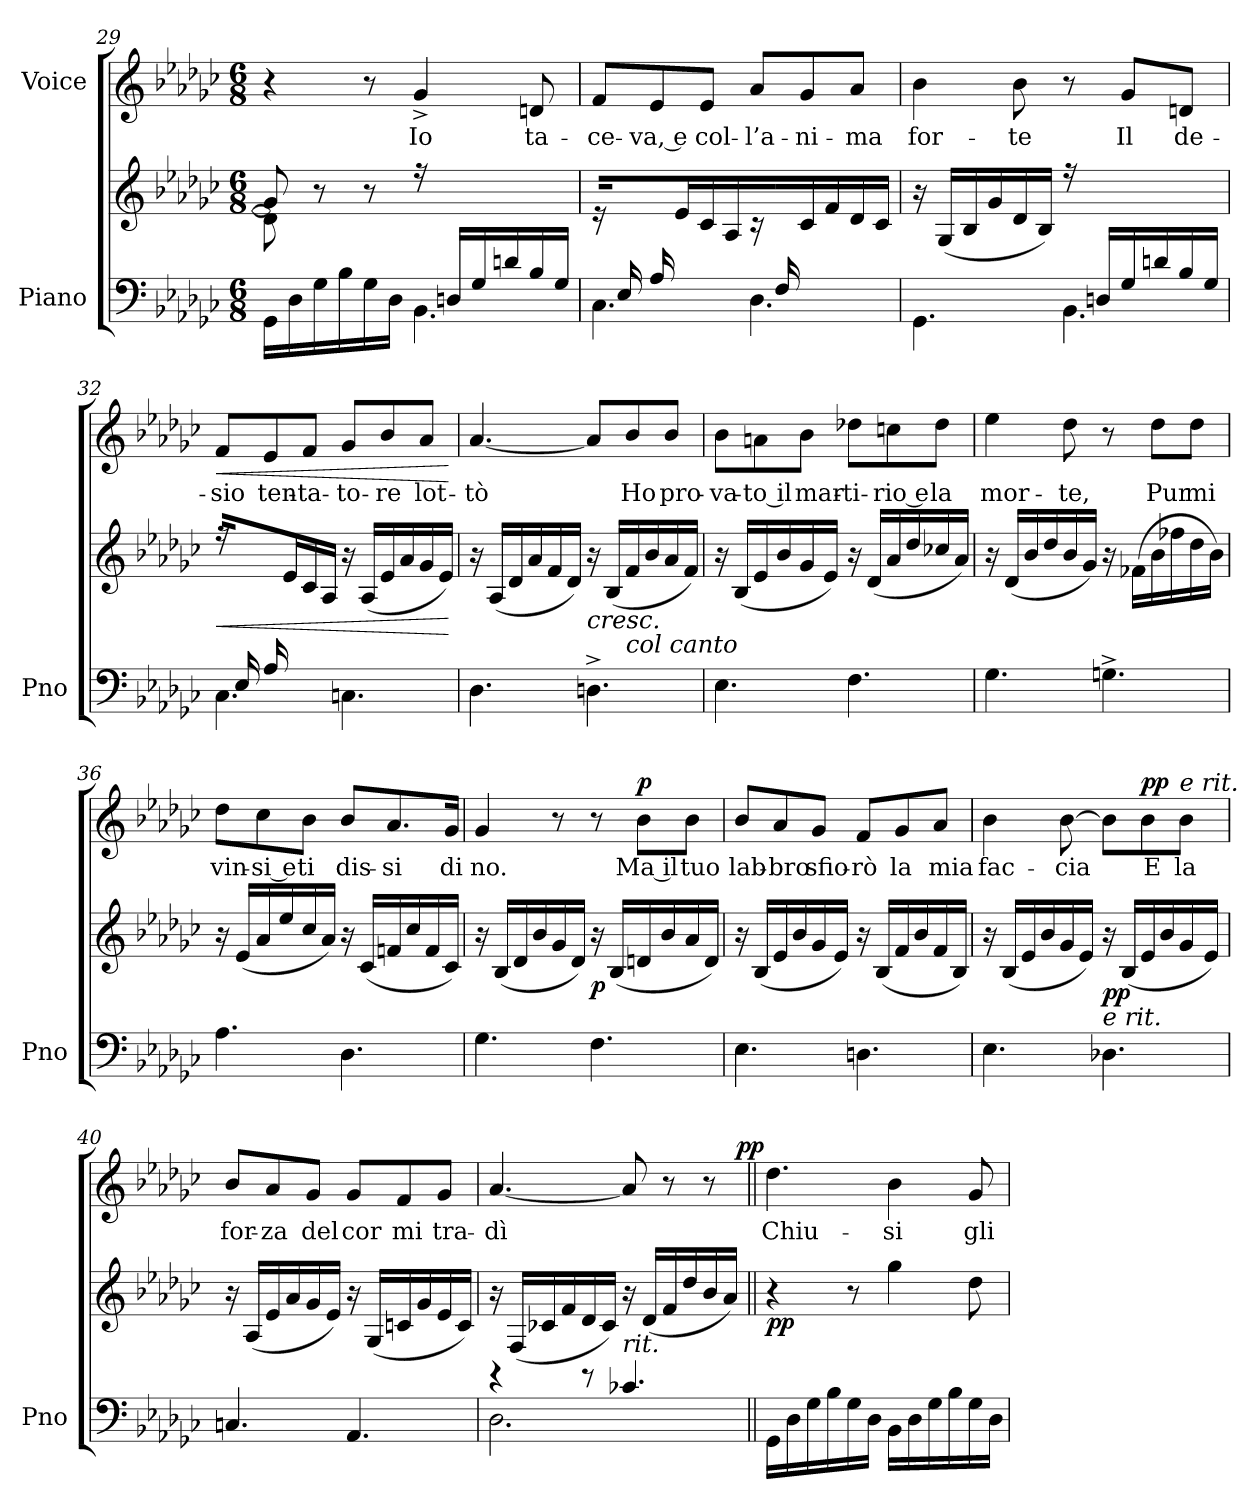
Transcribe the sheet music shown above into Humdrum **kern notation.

**kern	**kern	**dynam	**kern	**text	**dynam
*part2	*part2	*part2	*part1	*part1	*part1
*staff3	*staff2	*staff2/3	*staff1	*staff1	*staff1
*I"Piano	*	*	*I"Voice	*	*
*I'Pno	*	*	*	*	*
!!LO:PB:g=z
*clefF4	*clefG2	*	*clefG2	*	*
*k[b-e-a-d-g-c-]	*k[b-e-a-d-g-c-]	*	*k[b-e-a-d-g-c-]	*	*
*M6/8	*M6/8	*	*M6/8	*	*
=29	=29	=29	=29	=29	=29
*^	*^	*	*	*	*
4..ryy	16GG-\LL	8g-/]	8d-\]	.	4r	.	.
.	16D-\	.	.	.	.	.	.
.	16G-\	8r	4ryy	.	.	.	.
.	16B-\	.	.	.	.	.	.
.	16G-\	8r	.	.	8r	.	.
.	16D-\JJ	.	.	.	.	.	.
!	!	!	!	!	!	!LO:LY:b	!
.	4.BB-\	16rff	16ryy	.	4g-^>/	Io	.
16Dn/LL	.	4ryy	4ryy	.	.	.	.
16G-/	.	.	.	.	.	.	.
16dn/	.	.	.	.	.	.	.
!	!	!	!	!	!	!LO:LY:b	!
16B-/	.	.	.	.	8dn/	ta-	.
16G-/JJ	.	16ryy	16ryy	.	.	.	.
=30	=30	=30	=30	=30	=30	=30	=30
!	!	!	!	!	!	!LO:LY:b	!
*	*	*v	*v	*	*	*	*
16ryy	4.C-\	16r	.	8f/L	-ce-	.
(<16E-/LL	.	8ryy	.	.	.	.
!	!	!	!	!	!LO:LY:b	!
16A-/	.	.	.	8e-/	-va, e	.
4ryy	.	16e-/	.	.	.	.
!	!	!	!	!	!LO:LY:b	!
.	.	16c-/	.	8e-/J	col-	.
.	.	16A-/JJ)	.	.	.	.
!	!	!	!	!	!LO:LY:b	!
.	4.D-\	16r	.	8a-/L	-l’a-	.
(<16F/LL	.	16ryy	.	.	.	.
!	!	!	!	!	!LO:LY:b	!
4ryy	.	16c-/	.	8g-/	-ni-	.
.	.	16f/	.	.	.	.
!	!	!	!	!	!LO:LY:b	!
.	.	16d-/	.	8a-/J	-ma	.
.	.	16c-/JJ)	.	.	.	.
!!LO:LB:g=z
=31	=31	=31	=31	=31	=31	=31
!	!	!	!	!	!LO:LY:b	!
4..ryy	4.GG-\	16r	.	4b-\	for-	.
.	.	(16G-/LL	.	.	.	.
.	.	16B-/	.	.	.	.
.	.	16g-/	.	.	.	.
!	!	!	!	!	!LO:LY:b	!
.	.	16d-/	.	8b-\	-te	.
.	.	16B-/JJ)	.	.	.	.
.	4.BB-\	16rff	.	8r	.	.
16Dn/LL	.	4ryy	.	.	.	.
!	!	!	!	!	!LO:LY:b	!
16G-/	.	.	.	8g-/L	Il	.
16dn/	.	.	.	.	.	.
!	!	!	!	!	!LO:LY:b	!
16B-/	.	.	.	8dn/J	de-	.
16G-/JJ	.	16ryy	.	.	.	.
=32	=32	=32	=32	=32	=32	=32
!	!	!	!LO:HP:b	!	!LO:LY:b	!LO:HP:b
16ryy	4.C-\	16rff	<	8f/L	-sio	<
(<16E-/LL	.	8ryy	.	.	.	.
!	!	!	!	!	!LO:LY:b	!
16A-/	.	.	.	8e-/	ten-	.
2ryy	.	16e-/	.	.	.	.
!	!	!	!	!	!LO:LY:b	!
.	.	16c-/	.	8f/J	-ta-	.
.	.	16A-/JJ)	.	.	.	.
!	!	!	!	!	!LO:LY:b	!
.	4.Cn\	16r	.	8g-/L	-to-	.
.	.	(16A-/LL	.	.	.	.
!	!	!	!	!	!LO:LY:b	!
.	.	16e-/	.	8b-/	-re	.
.	.	16a-/	.	.	.	.
!	!	!	!	!	!LO:LY:b	!
.	.	16g-/	.	8a-/J	lot-	.
16ryy	.	16e-/JJ)	.	.	.	.
*v	*v	*	*	*	*	*
.	.	[	.	.	[
!!LO:LB:g=z
=33	=33	=33	=33	=33	=33
!	!	!	!	!LO:LY:b	!
4.D-\	16r	.	[4.a-/	-tò	.
.	(16A-/LL	.	.	.	.
.	16d-/	.	.	.	.
.	16a-/	.	.	.	.
.	16f/	.	.	.	.
.	16d-/JJ)	.	.	.	.
!	!LO:TX:b:i:t=cresc.	!	!	!	!
4.Dn^\	16r	.	8a-/L]	.	.
.	(16B-/LL	.	.	.	.
!	!LO:TX:b:i:t=col canto	!	!	!	!
!	!	!	!	!LO:LY:b	!
.	16f/	.	8b-/	Ho	.
.	16b-/	.	.	.	.
!	!	!	!	!LO:LY:b	!
.	16a-/	.	8b-/J	pro-	.
.	16f/JJ)	.	.	.	.
=34	=34	=34	=34	=34	=34
!	!	!	!	!LO:LY:b	!
4.E-\	16r	.	8b-\L	-va-	.
.	(16B-/LL	.	.	.	.
!	!	!	!	!LO:LY:b	!
.	16e-/	.	8an\	-to il	.
.	16b-/	.	.	.	.
!	!	!	!	!LO:LY:b	!
.	16g-/	.	8b-\J	mar-	.
.	16e-/JJ)	.	.	.	.
!	!	!	!	!LO:LY:b	!
4.F\	16r	.	8dd-X\L	-ti-	.
.	(16d-/LL	.	.	.	.
!	!	!	!	!LO:LY:b	!
.	16a-/	.	8ccn\	-rio e	.
.	16dd-/	.	.	.	.
!	!	!	!	!LO:LY:b	!
.	16cc-X/	.	8dd-\J	la	.
.	16a-/JJ)	.	.	.	.
!!LO:LB:g=z
=35	=35	=35	=35	=35	=35
!	!	!	!	!LO:LY:b	!
4.G-\	16r	.	4ee-\	mor-	.
.	(16d-/LL	.	.	.	.
.	16b-/	.	.	.	.
.	16dd-/	.	.	.	.
!	!	!	!	!LO:LY:b	!
.	16b-/	.	8dd-\	-te,	.
.	16g-/JJ)	.	.	.	.
4.Gn^\	16r	.	8r	.	.
.	(16f-X\LL	.	.	.	.
!	!	!	!	!LO:LY:b	!
.	16b-\	.	8dd-\L	Pur	.
.	16ff-X\	.	.	.	.
!	!	!	!	!LO:LY:b	!
.	16dd-\	.	8dd-\J	mi	.
.	16b-\JJ)	.	.	.	.
=36	=36	=36	=36	=36	=36
!	!	!	!	!LO:LY:b	!
4.A-\	16r	.	8dd-\L	vin-	.
.	(16e-/LL	.	.	.	.
!	!	!	!	!LO:LY:b	!
.	16a-/	.	8cc-\	-si e	.
.	16ee-/	.	.	.	.
!	!	!	!	!LO:LY:b	!
.	16cc-/	.	8b-\J	ti	.
.	16a-/JJ)	.	.	.	.
!	!	!	!	!LO:LY:b	!
4.D-\	16r	.	8b-/L	dis-	.
.	(16c-/LL	.	.	.	.
!	!	!	!	!LO:LY:b	!
.	16fn/	.	8.a-/	-si	.
.	16cc-/	.	.	.	.
.	16f/	.	.	.	.
!	!	!	!	!LO:LY:b	!
.	16c-/JJ)	.	16g-/Jk	di	.
!!LO:PB:g=z
=37	=37	=37	=37	=37	=37
!	!	!	!	!LO:LY:b	!
4.G-\	16r	.	4g-/	no.	.
.	(16B-/LL	.	.	.	.
.	16d-/	.	.	.	.
.	16b-/	.	.	.	.
.	16g-/	.	8r	.	.
.	16d-/JJ)	.	.	.	.
!	!	!LO:DY:b	!	!	!
4.F\	16r	p	8r	.	.
.	(16B-/LL	.	.	.	.
!	!	!	!	!LO:LY:b	!LO:DY:a
.	16dn/	.	8b-\L	Ma il	p
.	16b-/	.	.	.	.
!	!	!	!	!LO:LY:b	!
.	16a-/	.	8b-\J	tuo	.
.	16d/JJ)	.	.	.	.
=38	=38	=38	=38	=38	=38
!	!	!	!	!LO:LY:b	!
4.E-\	16r	.	8b-/L	lab-	.
.	(16B-/LL	.	.	.	.
!	!	!	!	!LO:LY:b	!
.	16e-/	.	8a-/	-bro	.
.	16b-/	.	.	.	.
!	!	!	!	!LO:LY:b	!
.	16g-/	.	8g-/J	sfio-	.
.	16e-/JJ)	.	.	.	.
!	!	!	!	!LO:LY:b	!
4.Dn\	16r	.	8f/L	-rò	.
.	(16B-/LL	.	.	.	.
!	!	!	!	!LO:LY:b	!
.	16f/	.	8g-/	la	.
.	16b-/	.	.	.	.
!	!	!	!	!LO:LY:b	!
.	16f/	.	8a-/J	mia	.
.	16B-/JJ)	.	.	.	.
!!LO:LB:g=z
=39	=39	=39	=39	=39	=39
!	!	!	!	!LO:LY:b	!
4.E-\	16r	.	4b-\	fac-	.
.	(16B-/LL	.	.	.	.
.	16e-/	.	.	.	.
.	16b-/	.	.	.	.
!	!	!	!	!LO:LY:b	!
.	16g-/	.	[8b-\	-cia	.
.	16e-/JJ)	.	.	.	.
!	!LO:TX:b:i:t=e rit.	!	!	!	!
!	!	!LO:DY:b	!	!	!
4.D-X\	16r	pp	8b-\L]	.	.
.	(16B-/LL	.	.	.	.
!	!	!	!	!LO:LY:b	!LO:DY:a
.	16e-/	.	8b-\	E	pp
.	16b-/	.	.	.	.
!	!	!	!LO:TX:a:i:t=e rit.	!	!
!	!	!	!	!LO:LY:b	!
.	16g-/	.	8b-\J	la	.
.	16e-/JJ)	.	.	.	.
=40	=40	=40	=40	=40	=40
!	!	!	!	!LO:LY:b	!
4.Cn/	16r	.	8b-/L	for-	.
.	(16A-/LL	.	.	.	.
!	!	!	!	!LO:LY:b	!
.	16e-/	.	8a-/	-za	.
.	16a-/	.	.	.	.
!	!	!	!	!LO:LY:b	!
.	16g-/	.	8g-/J	del	.
.	16e-/JJ)	.	.	.	.
!	!	!	!	!LO:LY:b	!
4.AA-/	16r	.	8g-/L	cor	.
.	(16G-/LL	.	.	.	.
!	!	!	!	!LO:LY:b	!
.	16cn/	.	8f/	mi	.
.	16g-/	.	.	.	.
!	!	!	!	!LO:LY:b	!
.	16e-/	.	8g-/J	tra-	.
.	16c/JJ)	.	.	.	.
!!LO:LB:g=z
=41	=41	=41	=41	=41	=41
*^	*	*	*	*	*
!	!	!	!	!	!LO:LY:b	!
*	*	*	*	*^	*	*
4r	2.D-\	16r	.	[4.a-/	2ryy	-dì	.
.	.	(16F/LL	.	.	.	.	.
.	.	16c-X/	.	.	.	.	.
.	.	16f/	.	.	.	.	.
8r	.	16d-/	.	.	.	.	.
.	.	16c-/JJ)	.	.	.	.	.
!	!	!LO:TX:b:i:t=rit.	!	!	!	!	!
4.c-X/	.	16r	.	8a-/]	.	.	.
.	.	(16d-/LL	.	.	.	.	.
.	.	16f/	.	8r	8..ryy	.	.
.	.	16dd-/	.	.	.	.	.
.	.	16b-/	.	8r	.	.	.
.	.	16a-/JJ)	.	.	.	.	.
!	!	!	!	!	!	!	!LO:DY:a
.	.	.	.	.	32ryy	.	pp
=42||	=42||	=42||	=42||	=42||	=42||	=42||	=42||
!	!	!	!	!LO:TX:a:B:t=Lentamente	!	!	!
!	!	!	!LO:DY:b	!	!	!LO:LY:b	!
*v	*v	*	*	*v	*v	*	*
16GG-\LL	4r	pp	4.dd-\	Chiu-	.
16D-\	.	.	.	.	.
16G-\	.	.	.	.	.
16B-\	.	.	.	.	.
16G-\	8r	.	.	.	.
16D-\JJ	.	.	.	.	.
!	!	!	!	!LO:LY:b	!
16BB-\LL	4gg-\	.	4b-\	-si	.
16D-\	.	.	.	.	.
16G-\	.	.	.	.	.
16B-\	.	.	.	.	.
!	!	!	!	!LO:LY:b	!
16G-\	8dd-\	.	8g-/	gli	.
16D-\JJ	.	.	.	.	.
=	=	=	=	=	=
*-	*-	*-	*-	*-	*-
